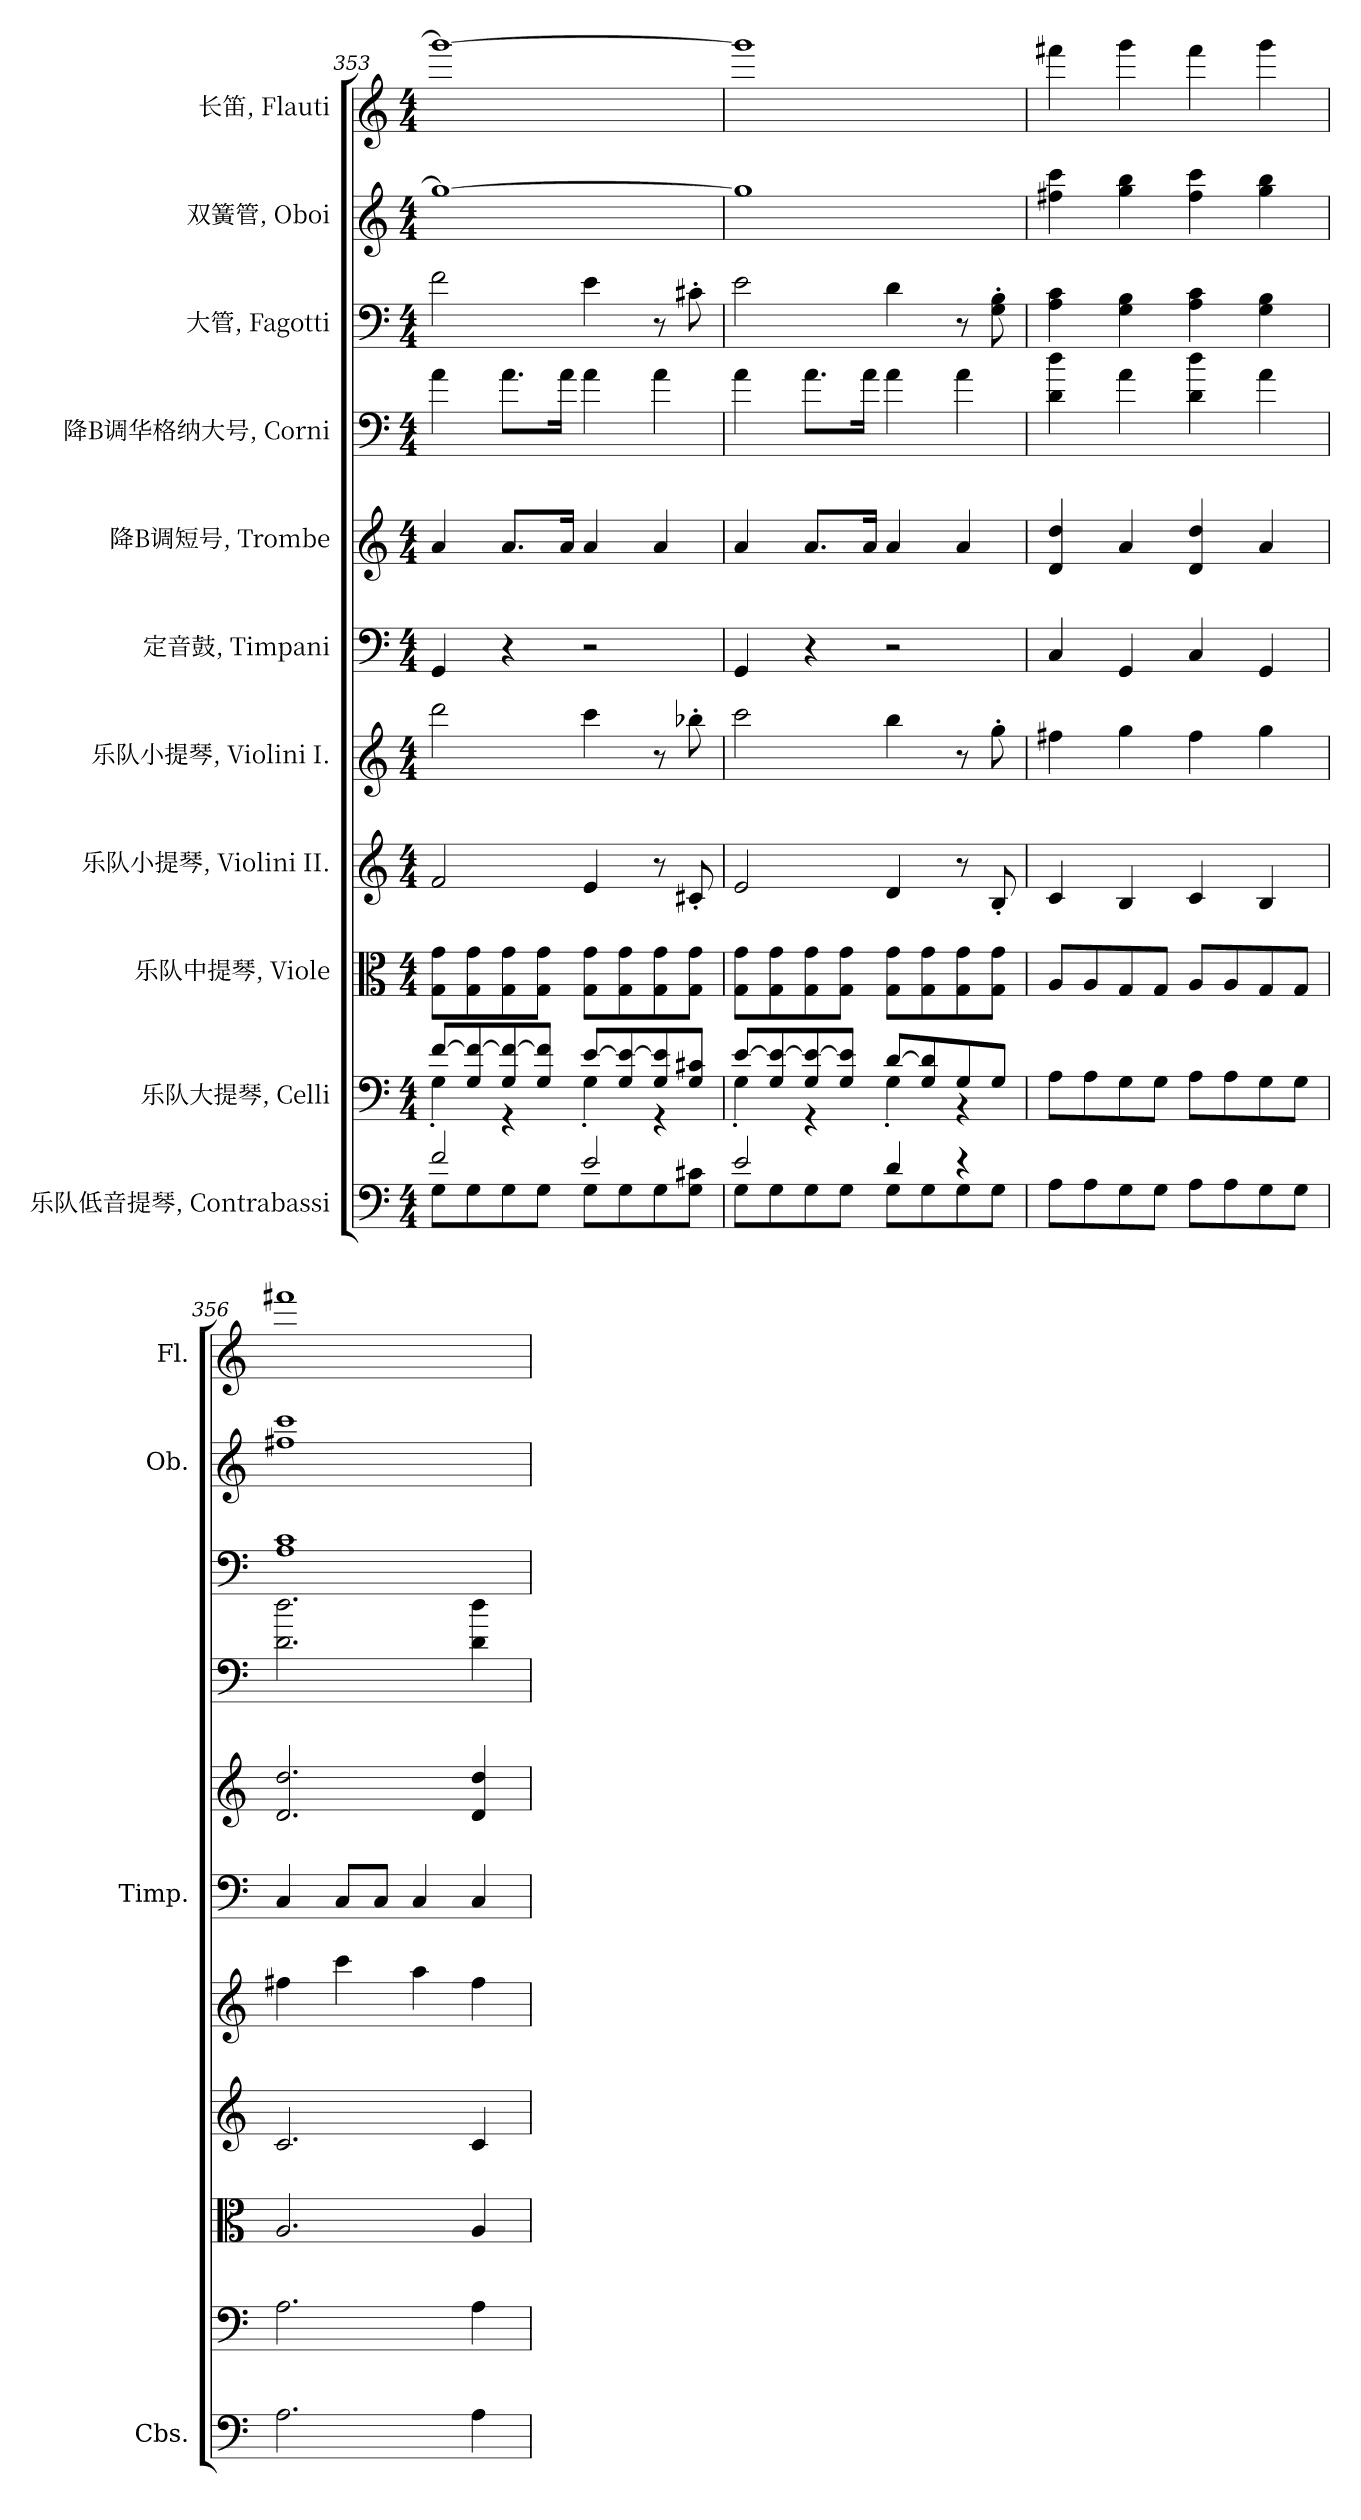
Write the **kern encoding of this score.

**kern	**kern	**kern	**kern	**kern	**kern	**kern	**kern	**kern	**kern	**kern
*part11	*part10	*part9	*part8	*part7	*part6	*part5	*part4	*part3	*part2	*part1
*staff11	*staff10	*staff9	*staff8	*staff7	*staff6	*staff5	*staff4	*staff3	*staff2	*staff1
*I"乐队低音提琴, Contrabassi	*I"乐队大提琴, Celli	*I"乐队中提琴, Viole	*I"乐队小提琴, Violini II.	*I"乐队小提琴, Violini I.	*I"定音鼓, Timpani	*I"降B调短号, Trombe	*I"降B调华格纳大号, Corni	*I"大管, Fagotti	*I"双簧管, Oboi	*I"长笛, Flauti
*I'Cbs.	*	*	*	*	*I'Timp.	*	*	*	*I'Ob.	*I'Fl.
!!LO:PB:g=z
*clefF4	*clefF4	*clefC3	*clefG2	*clefG2	*clefF4	*clefG2	*clefF4	*clefF4	*clefG2	*clefG2
*ITrd7c12	*	*	*	*	*	*ITrd1c2	*ITrd1c2	*	*	*
*k[]	*k[]	*k[]	*k[]	*k[]	*k[]	*k[b-e-]	*k[b-e-]	*k[]	*k[]	*k[]
*M4/4	*M4/4	*M4/4	*M4/4	*M4/4	*M4/4	*M4/4	*M4/4	*M4/4	*M4/4	*M4/4
=353	=353	=353	=353	=353	=353	=353	=353	=353	=353	=353
*^	*^	*	*	*	*	*	*	*	*	*
2F/	8GG\L	[8f/L	4G'\	8G\ 8g\L	2f/	2ddd\	4GG/	4g/	4g\	2f\	1gg_	1ggg_
.	8GG\	8G/ 8f/_	.	8G\ 8g\	.	.	.	.	.	.	.	.
.	8GG\	8G/ 8f/_	4r	8G\ 8g\	.	.	4r	8.g/L	8.g\L	.	.	.
.	8GG\J	8G/ 8f/]J	.	8G\ 8g\J	.	.	.	.	.	.	.	.
.	.	.	.	.	.	.	.	16g/Jk	16g\Jk	.	.	.
2E/	8GG\L	[8e/L	4G'\	8G\ 8g\L	4e/	4ccc\	2r	4g/	4g\	4e\	.	.
.	8GG\	8G/ 8e/_	.	8G\ 8g\	.	.	.	.	.	.	.	.
.	8GG\	8G/ 8e/]	4r	8G\ 8g\	8r	8r	.	4g/	4g\	8r	.	.
.	8GG\ 8C#X\J	8G/ 8c#X/J	.	8G\ 8g\J	8c#X'/	8bb-X'\	.	.	.	8c#X'\	.	.
=354	=354	=354	=354	=354	=354	=354	=354	=354	=354	=354	=354	=354
2E/	8GG\L	[8e/L	4G'\	8G\ 8g\L	2e/	2ccc\	4GG/	4g/	4g\	2e\	1gg]	1ggg]
.	8GG\	8G/ 8e/_	.	8G\ 8g\	.	.	.	.	.	.	.	.
.	8GG\	8G/ 8e/_	4r	8G\ 8g\	.	.	4r	8.g/L	8.g\L	.	.	.
.	8GG\J	8G/ 8e/]J	.	8G\ 8g\J	.	.	.	.	.	.	.	.
.	.	.	.	.	.	.	.	16g/Jk	16g\Jk	.	.	.
4D/	8GG\L	[8d/L	4G'\	8G\ 8g\L	4d/	4bb\	2r	4g/	4g\	4d\	.	.
.	8GG\	8G/ 8d/]	.	8G\ 8g\	.	.	.	.	.	.	.	.
4r	8GG\	8G/	4r	8G\ 8g\	8r	8r	.	4g/	4g\	8r	.	.
.	8GG\J	8G/J	.	8G\ 8g\J	8B'/	8gg'\	.	.	.	8G\' 8B\'	.	.
*v	*v	*	*	*	*	*	*	*	*	*	*	*
*	*v	*v	*	*	*	*	*	*	*	*	*
=355	=355	=355	=355	=355	=355	=355	=355	=355	=355	=355
8AA\L	8A\L	8A/L	4c/	4ff#X\	4C/	4c/ 4cc/	4c\ 4cc\	4A\ 4c\	4ff#X\ 4ccc\	4fff#X\
8AA\	8A\	8A/	.	.	.	.	.	.	.	.
8GG\	8G\	8G/	4B/	4gg\	4GG/	4g/	4g\	4G\ 4B\	4gg\ 4bb\	4ggg\
8GG\J	8G\J	8G/J	.	.	.	.	.	.	.	.
8AA\L	8A\L	8A/L	4c/	4ff#\	4C/	4c/ 4cc/	4c\ 4cc\	4A\ 4c\	4ff#\ 4ccc\	4fff#\
8AA\	8A\	8A/	.	.	.	.	.	.	.	.
8GG\	8G\	8G/	4B/	4gg\	4GG/	4g/	4g\	4G\ 4B\	4gg\ 4bb\	4ggg\
8GG\J	8G\J	8G/J	.	.	.	.	.	.	.	.
=356	=356	=356	=356	=356	=356	=356	=356	=356	=356	=356
2.AA\	2.A\	2.A/	2.c/	4ff#X\	4C/	2.c/ 2.cc/	2.c\ 2.cc\	1A 1c	1ff#X 1ccc	1fff#X
.	.	.	.	4ccc\	8C/L	.	.	.	.	.
.	.	.	.	.	8C/J	.	.	.	.	.
.	.	.	.	4aa\	4C/	.	.	.	.	.
4AA\	4A\	4A/	4c/	4ff#\	4C/	4c/ 4cc/	4c\ 4cc\	.	.	.
=	=	=	=	=	=	=	=	=	=	=
*-	*-	*-	*-	*-	*-	*-	*-	*-	*-	*-
